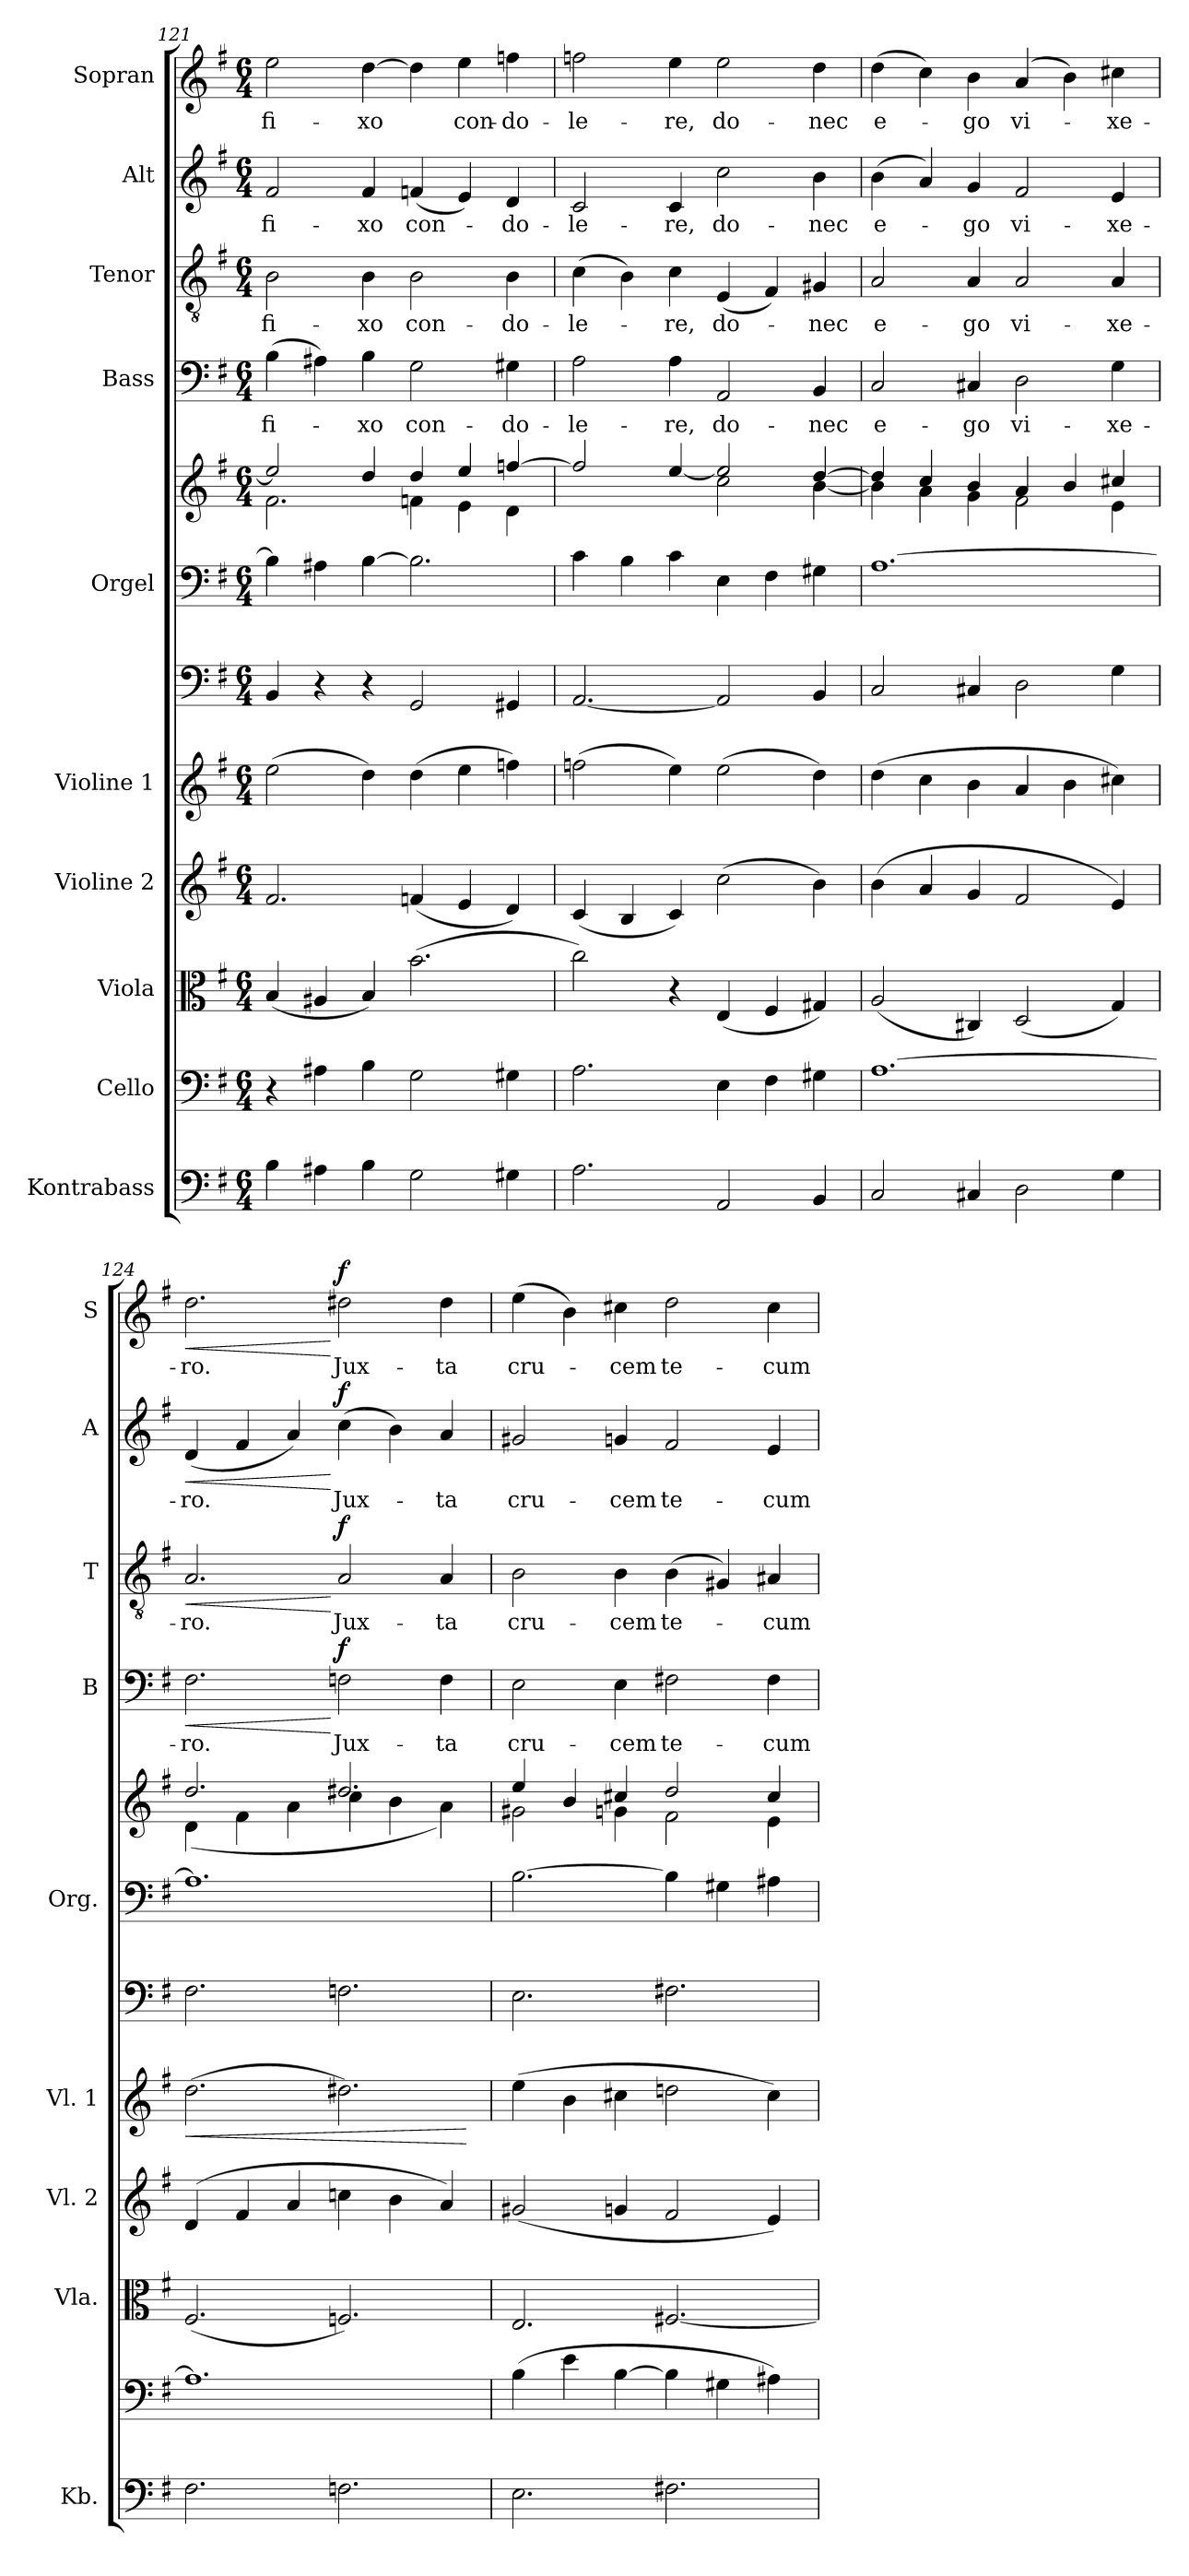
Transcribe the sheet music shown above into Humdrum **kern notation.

**kern	**kern	**kern	**kern	**kern	**dynam	**kern	**kern	**kern	**kern	**text	**dynam	**kern	**text	**dynam	**kern	**text	**dynam	**kern	**text	**dynam
*part11	*part10	*part9	*part8	*part7	*part7	*part6	*part5	*part5	*part4	*part4	*part4	*part3	*part3	*part3	*part2	*part2	*part2	*part1	*part1	*part1
*staff12	*staff11	*staff10	*staff9	*staff8	*staff8	*staff7	*staff6	*staff5	*staff4	*staff4	*staff4	*staff3	*staff3	*staff3	*staff2	*staff2	*staff2	*staff1	*staff1	*staff1
*I"Kontrabass	*I"Cello	*I"Viola	*I"Violine 2	*I"Violine 1	*	*	*I"Orgel	*	*I"Bass	*	*	*I"Tenor	*	*	*I"Alt	*	*	*I"Sopran	*	*
*I'Kb.	*	*I'Vla.	*I'Vl. 2	*I'Vl. 1	*	*	*I'Org.	*	*I'B	*	*	*I'T	*	*	*I'A	*	*	*I'S	*	*
*clefF4	*clefF4	*clefC3	*clefG2	*clefG2	*	*clefF4	*clefF4	*clefG2	*clefF4	*	*	*clefGv2	*	*	*clefG2	*	*	*clefG2	*	*
*ITrd7c12	*	*	*	*	*	*	*	*	*	*	*	*	*	*	*	*	*	*	*	*
*k[f#]	*k[f#]	*k[f#]	*k[f#]	*k[f#]	*	*k[f#]	*k[f#]	*k[f#]	*k[f#]	*	*	*k[f#]	*	*	*k[f#]	*	*	*k[f#]	*	*
*G:	*G:	*G:	*G:	*G:	*	*G:	*G:	*G:	*G:	*	*	*G:	*	*	*G:	*	*	*G:	*	*
*M6/4	*M6/4	*M6/4	*M6/4	*M6/4	*	*M6/4	*M6/4	*M6/4	*M6/4	*	*	*M6/4	*	*	*M6/4	*	*	*M6/4	*	*
=121	=121	=121	=121	=121	=121	=121	=121	=121	=121	=121	=121	=121	=121	=121	=121	=121	=121	=121	=121	=121
*	*	*	*	*	*	*	*	*^	*	*	*	*	*	*	*	*	*	*	*	*
!	!	!	!	!	!	!	!	!	!	!	!LO:LY:b	!	!	!LO:LY:b	!	!	!LO:LY:b	!	!	!LO:LY:b	!
4BB\	4r	(<4B/	2.f#/	(>2ee\	.	4BB/	4B\]	2ee/]	2.f#\	(>4B\	-fi-	.	2B\	-fi-	.	2f#/	-fi-	.	2ee\	-fi-	.
4AA#X\	4A#X\	4A#X/	.	.	.	4r	4A#X\	.	.	4A#X\)	.	.	.	.	.	.	.	.	.	.	.
!	!	!	!	!	!	!	!	!	!	!	!LO:LY:b	!	!	!LO:LY:b	!	!	!LO:LY:b	!	!	!LO:LY:b	!
4BB\	4B\	4B/)	.	4dd\)	.	4r	[4B\	4dd/	.	4B\	-xo	.	4B\	-xo	.	4f#/	-xo	.	[4dd\	-xo	.
!	!	!	!	!	!	!	!	!	!	!	!LO:LY:b	!	!	!LO:LY:b	!	!	!LO:LY:b	!	!	!	!
2GG\	2G\	(>2.b\	(<4fn/	(>4dd\	.	2GG/	2.B\]	4dd/	4fn\	2G\	con-	.	2B\	con-	.	(<4fn/	con-	.	4dd\]	.	.
!	!	!	!	!	!	!	!	!	!	!	!	!	!	!	!	!	!	!	!	!LO:LY:b	!
.	.	.	4e/	4ee\	.	.	.	4ee/	4e\	.	.	.	.	.	.	4e/)	.	.	4ee\	con-	.
!	!	!	!	!	!	!	!	!	!	!	!LO:LY:b	!	!	!LO:LY:b	!	!	!LO:LY:b	!	!	!LO:LY:b	!
4GG#X\	4G#X\	.	4d/)	4ffn\)	.	4GG#X/	.	[>4ffn/	4d\	4G#X\	-do-	.	4B\	-do-	.	4d/	-do-	.	4ffn\	-do-	.
!!LO:PB:g=z
=122	=122	=122	=122	=122	=122	=122	=122	=122	=122	=122	=122	=122	=122	=122	=122	=122	=122	=122	=122	=122	=122
!	!	!	!	!	!	!	!	!	!	!	!LO:LY:b	!	!	!LO:LY:b	!	!	!LO:LY:b	!	!	!LO:LY:b	!
2.AA\	2.A\	2cc\)	(<4c/	(>2ffn\	.	[2.AA/	4c\	2ff/]	2.ryy	2A\	-le-	.	(>4c\	-le-	.	2c/	-le-	.	2ffn\	-le-	.
.	.	.	4B/	.	.	.	4B\	.	.	.	.	.	4B\)	.	.	.	.	.	.	.	.
!	!	!	!	!	!	!	!	!	!	!	!LO:LY:b	!	!	!LO:LY:b	!	!	!LO:LY:b	!	!	!LO:LY:b	!
.	.	4r	4c/)	4ee\)	.	.	4c\	[>4ee/	.	4A\	-re,	.	4c\	-re,	.	4c/	-re,	.	4ee\	-re,	.
!	!	!	!	!	!	!	!	!	!	!	!LO:LY:b	!	!	!LO:LY:b	!	!	!LO:LY:b	!	!	!LO:LY:b	!
2AAA/	4E\	(<4E/	(>2cc\	(>2ee\	.	2AA/]	4E\	2ee/]	2cc\	2AA/	do-	.	(<4E/	do-	.	2cc\	do-	.	2ee\	do-	.
.	4F#\	4F#/	.	.	.	.	4F#\	.	.	.	.	.	4F#/)	.	.	.	.	.	.	.	.
!	!	!	!	!	!	!	!	!	!	!	!LO:LY:b	!	!	!LO:LY:b	!	!	!LO:LY:b	!	!	!LO:LY:b	!
4BBB/	4G#X\	4G#X/)	4b\)	4dd\)	.	4BB/	4G#X\	[>4dd/	[<4b\	4BB/	-nec	.	4G#X/	-nec	.	4b\	-nec	.	4dd\	-nec	.
=123	=123	=123	=123	=123	=123	=123	=123	=123	=123	=123	=123	=123	=123	=123	=123	=123	=123	=123	=123	=123	=123
!	!	!	!	!	!	!	!	!	!	!	!LO:LY:b	!	!	!LO:LY:b	!	!	!LO:LY:b	!	!	!LO:LY:b	!
2CC/	[1.A	(<2A/	(>4b\	(>4dd\	.	2C/	[1.A	4dd/]	4b\]	2C/	e-	.	2A/	e-	.	(>4b\	e-	.	(>4dd\	e-	.
.	.	.	4a/	4cc\	.	.	.	4cc/	4a\	.	.	.	.	.	.	4a/)	.	.	4cc\)	.	.
!	!	!	!	!	!	!	!	!	!	!	!LO:LY:b	!	!	!LO:LY:b	!	!	!LO:LY:b	!	!	!LO:LY:b	!
4CC#X/	.	4C#X/)	4g/	4b\	.	4C#X/	.	4b/	4g\	4C#X/	-go	.	4A/	-go	.	4g/	-go	.	4b\	-go	.
!	!	!	!	!	!	!	!	!	!	!	!LO:LY:b	!	!	!LO:LY:b	!	!	!LO:LY:b	!	!	!LO:LY:b	!
2DD\	.	(<2D/	2f#/	4a/	.	2D\	.	4a/	2f#\	2D\	vi-	.	2A/	vi-	.	2f#/	vi-	.	(4a/	vi-	.
.	.	.	.	4b\	.	.	.	4b/	.	.	.	.	.	.	.	.	.	.	4b\)	.	.
!	!	!	!	!	!	!	!	!	!	!	!LO:LY:b	!	!	!LO:LY:b	!	!	!LO:LY:b	!	!	!LO:LY:b	!
4GG\	.	4G/)	4e/)	4cc#X\)	.	4G\	.	4cc#X/	4e\	4G\	-xe-	.	4A/	-xe-	.	4e/	-xe-	.	4cc#X\	-xe-	.
=124	=124	=124	=124	=124	=124	=124	=124	=124	=124	=124	=124	=124	=124	=124	=124	=124	=124	=124	=124	=124	=124
!	!	!	!	!	!LO:HP:b	!	!	!	!	!	!LO:LY:b	!LO:HP:b	!	!LO:LY:b	!LO:HP:b	!	!LO:LY:b	!LO:HP:b	!	!LO:LY:b	!LO:HP:b
2.FF#\	1.A]	(<2.F#/	(4d/	(>2.dd\	<	2.F#\	1.A]	2.dd/	(<4d\	2.F#\	-ro.	<	2.A/	-ro.	<	(<4d/	-ro.	<	2.dd\	-ro.	<
.	.	.	4f#/	.	.	.	.	.	4f#\	.	.	.	.	.	.	4f#/	.	.	.	.	.
.	.	.	4a/	.	.	.	.	.	4a\	.	.	.	.	.	.	4a/)	.	.	.	.	.
!	!	!	!	!	!	!	!	!	!	!	!LO:LY:b	!LO:DY:n=1:a	!	!LO:LY:b	!LO:DY:n=1:a	!	!LO:LY:b	!LO:DY:n=1:a	!	!LO:LY:b	!LO:DY:n=1:a
2.FFn\	.	2.Fn/)	4ccn\	2.dd#X\)	.	2.Fn\	.	2.dd#X/	4cc\	2Fn\	Jux-	[ f	2A/	Jux-	[ f	(>4cc\	Jux-	[ f	2dd#X\	Jux-	[ f
.	.	.	4b\	.	.	.	.	.	4b\	.	.	.	.	.	.	4b\)	.	.	.	.	.
!	!	!	!	!	!	!	!	!	!	!	!LO:LY:b	!	!	!LO:LY:b	!	!	!LO:LY:b	!	!	!LO:LY:b	!
.	.	.	4a/)	.	.	.	.	.	4a\)	4F\	-ta	.	4A/	-ta	.	4a/	-ta	.	4dd#\	-ta	.
*	*	*	*	*	*	*	*	*v	*v	*	*	*	*	*	*	*	*	*	*	*	*
.	.	.	.	.	[	.	.	.	.	.	.	.	.	.	.	.	.	.	.	.
=125	=125	=125	=125	=125	=125	=125	=125	=125	=125	=125	=125	=125	=125	=125	=125	=125	=125	=125	=125	=125
*	*	*	*	*	*	*	*	*^	*	*	*	*	*	*	*	*	*	*	*	*
!	!	!	!	!	!	!	!	!	!	!	!LO:LY:b	!	!	!LO:LY:b	!	!	!LO:LY:b	!	!	!LO:LY:b	!
2.EE\	(>4B\	2.E/	(<2g#X/	(>4ee\	.	2.E\	[2.B\	4ee/	2g#X\	2E\	cru-	.	2B\	cru-	.	2g#X/	cru-	.	(>4ee\	cru-	.
.	4e\	.	.	4b\	.	.	.	4b/	.	.	.	.	.	.	.	.	.	.	4b\)	.	.
!	!	!	!	!	!	!	!	!	!	!	!LO:LY:b	!	!	!LO:LY:b	!	!	!LO:LY:b	!	!	!LO:LY:b	!
.	[4B\	.	4gn/	4cc#X\	.	.	.	4cc#X/	4gn\	4E\	-cem	.	4B\	-cem	.	4gn/	-cem	.	4cc#X\	-cem	.
!	!	!	!	!	!	!	!	!	!	!	!LO:LY:b	!	!	!LO:LY:b	!	!	!LO:LY:b	!	!	!LO:LY:b	!
2.FF#X\	4B\]	[2.F#X/	2f#/	2ddn\	.	2.F#X\	4B\]	2dd/	2f#\	2F#X\	te-	.	(>4B\	te-	.	2f#/	te-	.	2dd\	te-	.
.	4G#X\	.	.	.	.	.	4G#X\	.	.	.	.	.	4G#X/)	.	.	.	.	.	.	.	.
!	!	!	!	!	!	!	!	!	!	!	!LO:LY:b	!	!	!LO:LY:b	!	!	!LO:LY:b	!	!	!LO:LY:b	!
.	4A#X\)	.	4e/)	4cc#\)	.	.	4A#X\	4cc#/	4e\	4F#\	-cum	.	4A#X/	-cum	.	4e/	-cum	.	4cc#\	-cum	.
*	*	*	*	*	*	*	*	*v	*v	*	*	*	*	*	*	*	*	*	*	*	*
=	=	=	=	=	=	=	=	=	=	=	=	=	=	=	=	=	=	=	=	=
*-	*-	*-	*-	*-	*-	*-	*-	*-	*-	*-	*-	*-	*-	*-	*-	*-	*-	*-	*-	*-
